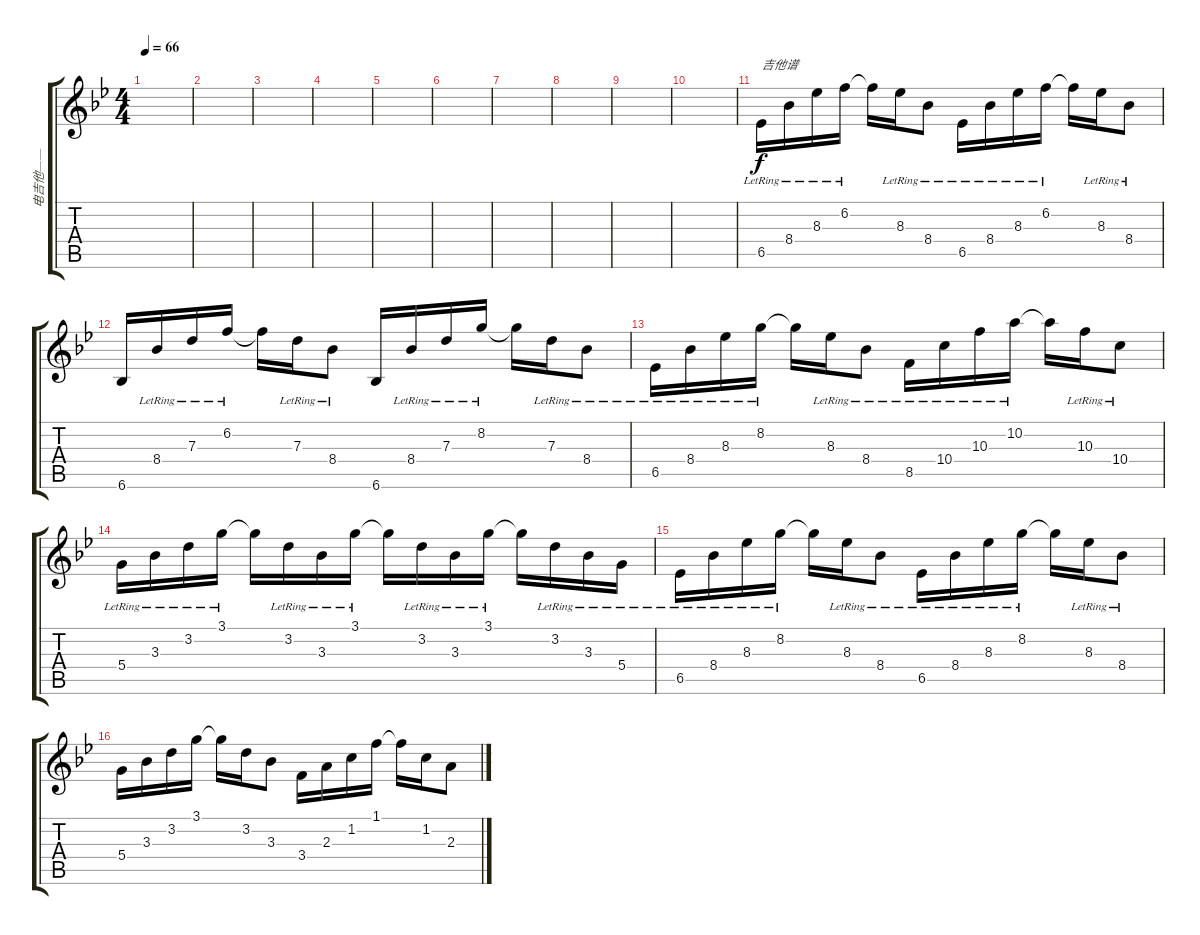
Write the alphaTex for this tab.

\track ("电吉他——" "电吉他——") {instrument overdrivenguitar}
\staff {score tabs}
\tuning (E4 B3 G3 D3 A2 E2) {hide}
\ts (4 4)
\tempo 66
\clef g2
\ks bb
|
|
|
|
|
|
|
|
|
|
6.5{lr}.16{txt "吉他谱" volume 12 instrument electricguitarjazz} 8.4{lr}.16 8.3{lr}.16 6.2{lr}.16 6.2{t}.16 8.3{lr}.16 8.4{lr}.8 6.5{lr}.16 8.4{lr}.16 8.3{lr}.16 6.2{lr}.16 6.2{t}.16 8.3{lr}.16 8.4{lr}.8 |
6.6.16 8.4{lr}.16 7.3{lr}.16 6.2{lr}.16 6.2{t}.16 7.3{lr}.16 8.4{lr}.8 6.6.16 8.4{lr}.16 7.3{lr}.16 8.2{lr}.16 8.2{t}.16 7.3{lr}.16 8.4{lr}.8 |
6.5{lr}.16 8.4{lr}.16 8.3{lr}.16 8.2{lr}.16 8.2{t}.16 8.3{lr}.16 8.4{lr}.8 8.5{lr}.16 10.4{lr}.16 10.3{lr}.16 10.2{lr}.16 10.2{t}.16 10.3{lr}.16 10.4{lr}.8 |
5.4{lr}.16 3.3{lr}.16 3.2{lr}.16 3.1{lr}.16 3.1{t}.16 3.2{lr}.16 3.3{lr}.16 3.1{lr}.16 3.1{t}.16 3.2{lr}.16 3.3{lr}.16 3.1{lr}.16 3.1{t}.16 3.2{lr}.16 3.3{lr}.16 5.4{lr}.16 |
6.5{lr}.16 8.4{lr}.16 8.3{lr}.16 8.2{lr}.16 8.2{t}.16 8.3{lr}.16 8.4{lr}.8 6.5{lr}.16 8.4{lr}.16 8.3{lr}.16 8.2{lr}.16 8.2{t}.16 8.3{lr}.16 8.4{lr}.8 |
5.4.16 3.3.16 3.2.16 3.1.16 3.1{t}.16 3.2.16 3.3.8 3.4.16 2.3.16 1.2.16 1.1.16 1.1{t}.16 1.2.16 2.3.8
